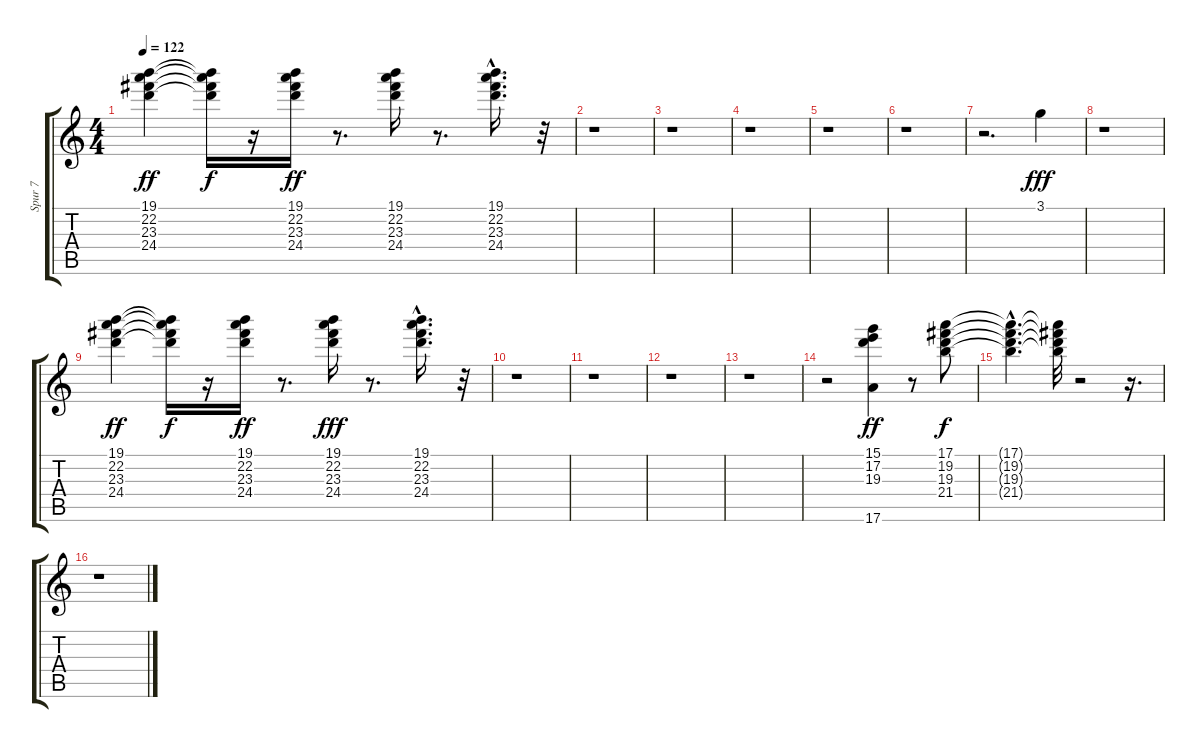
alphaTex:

\track ("Spur 7" "Spur 7") {instrument electricguitarclean}
\staff {score tabs}
\tuning (E4 B3 G3 D3 A2 E2) {hide}
\ts (4 4)
\tempo 122
\clef g2
\ks c
(19.1 22.2 23.3 24.4).4{dy ff} (19.1{t} 22.2{t} 23.3{t} 24.4{t}).16{dy f} r.16 (19.1 22.2 23.3 24.4).16{dy ff} r.8{d} (19.1 22.2 23.3 24.4).16 r.8{d} (19.1{hac} 22.2{hac} 23.3{hac} 24.4).16{d} r.32 |
r.1 |
r.1 |
r.1 |
r.1 |
r.1 |
r.2{d} 3.1.4{dy fff} |
r.1 |
(19.1 22.2 23.3 24.4).4{dy ff} (19.1{t} 22.2{t} 23.3{t} 24.4{t}).16{dy f} r.16 (19.1 22.2 23.3 24.4).16{dy ff} r.8{d} (19.1 22.2 23.3 24.4).16{dy fff} r.8{d} (19.1{hac} 22.2{hac} 23.3{hac} 24.4{hac}).16{d} r.32 |
r.1 |
r.1 |
r.1 |
r.1 |
r.2 (15.1 17.2 19.3 17.6).4{dy ff} r.8 (17.1 19.2 19.3 21.4).8{dy f} |
(17.1{hac t} 19.2{hac t} 19.3{hac t} 21.4{hac t}).4{d} (17.1{t} 19.2{t} 19.3{t} 21.4{t}).32 r.2 r.16{d} |
r.1
